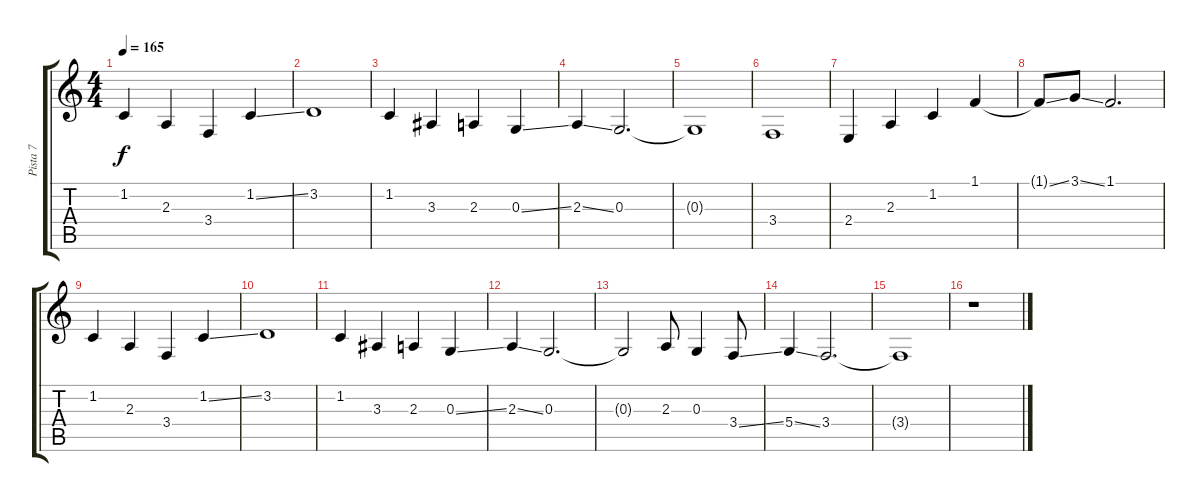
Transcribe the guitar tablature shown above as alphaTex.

\track ("Pista 7" "Pista 7") {instrument electricgrandpiano}
\staff {score tabs}
\tuning (E4 B3 G3 D3 A2 E2) {hide}
\ts (4 4)
\tempo 165
\clef g2
\ks c
1.2.4{dy f} 2.3.4 3.4.4 1.2{ss}.4 |
3.2.1 |
1.2.4 3.3.4 2.3.4 0.3{ss}.4 |
2.3{ss}.4 0.3.2{d} |
0.3{t}.1 |
3.4.1 |
2.4.4 2.3.4 1.2.4 1.1.4 |
1.1{ss t}.8 3.1{ss}.8 1.1.2{d} |
1.2.4 2.3.4 3.4.4 1.2{ss}.4 |
3.2.1 |
1.2.4 3.3.4 2.3.4 0.3{ss}.4 |
2.3{ss}.4 0.3.2{d} |
0.3{t}.2 2.3.8 0.3.4 3.4{ss}.8 |
5.4{ss}.4 3.4.2{d} |
3.4{t}.1 |
r.1
